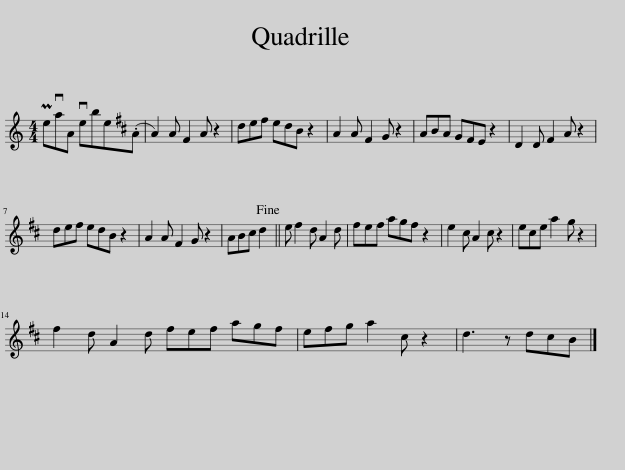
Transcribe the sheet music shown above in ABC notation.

X:1
L:1/8
M:4/4
I:linebreak $
K:C
V:1 treble
V:1
 PevaA vebe(.A | A2) A ^F2 A z2 | de^f edB z2 | A2 A ^F2 G z2 | ABA G^FE z2 | %5
 D2 D ^F2 A z2 |$ de^f edB z2 | A2 A ^F2 G z2 | AB^c d2!fine! || e ^f2 d A2 d | %10
 ^fef agf z2 | e2 ^c A2 c z2 | e^ce a2 g z2 |$ ^f2 d A2 d fef agf | e^fg a2 ^c z2 | %15
 d3 z d^cB |] %16
